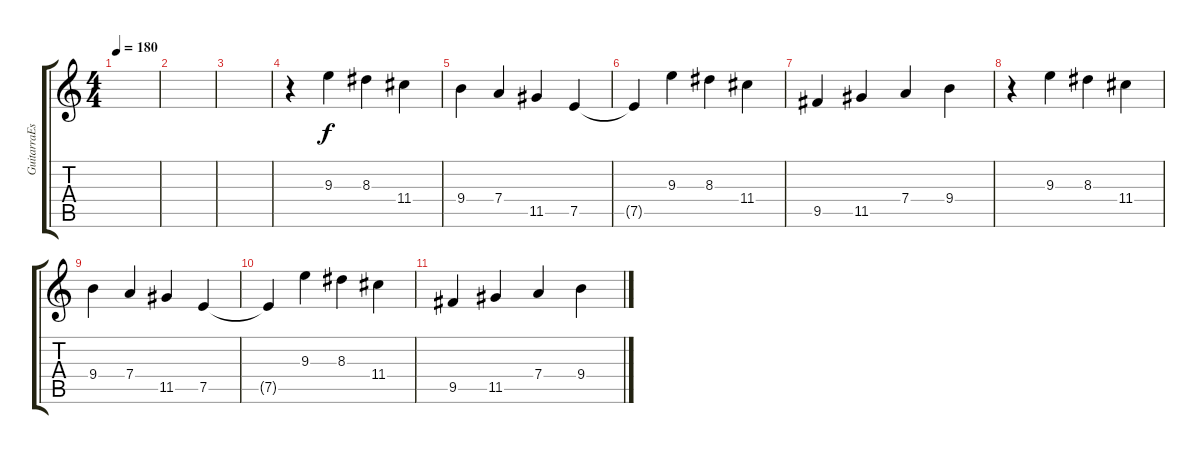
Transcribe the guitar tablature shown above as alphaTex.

\track ("GuitarraEstudio" "GuitarraEs") {instrument overdrivenguitar}
\staff {score tabs}
\tuning (E4 B3 G3 D3 A2 E2) {hide}
\ts (4 4)
\tempo 180
\clef g2
\ks c
|
|
|
r.4 9.3.4 8.3.4 11.4.4 |
9.4.4 7.4.4 11.5.4 7.5.4 |
7.5{t}.4 9.3.4 8.3.4 11.4.4 |
9.5.4 11.5.4 7.4.4 9.4.4 |
r.4 9.3.4 8.3.4 11.4.4 |
9.4.4 7.4.4 11.5.4 7.5.4 |
7.5{t}.4 9.3.4 8.3.4 11.4.4 |
9.5.4 11.5.4 7.4.4 9.4.4
